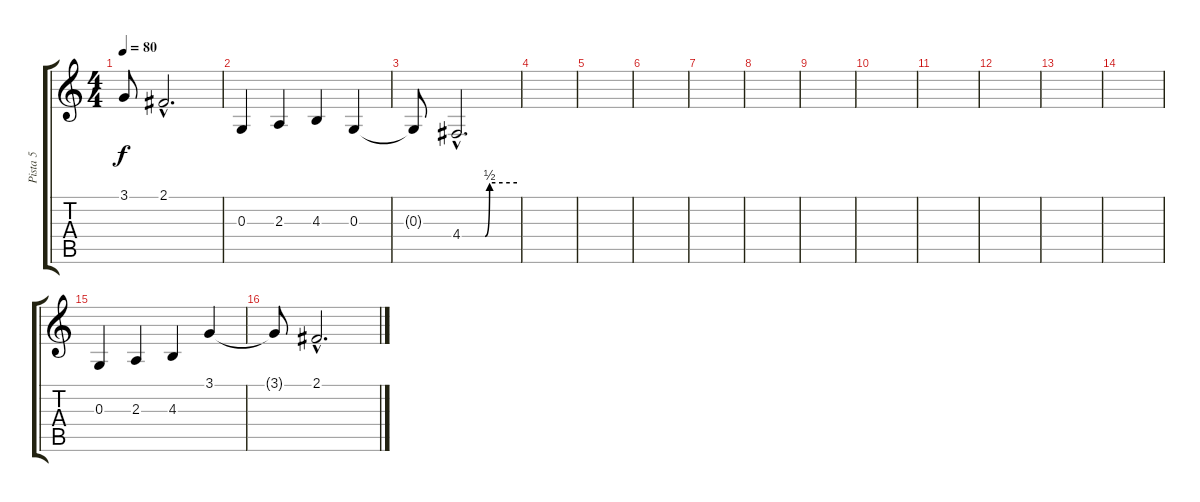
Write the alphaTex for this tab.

\track ("Pista 5" "Pista 5") {instrument altosax}
\staff {score tabs}
\tuning (E4 B3 G3 D3 A2 E2) {hide}
\ts (4 4)
\tempo 80
\clef g2
\ks c
3.1{t}.8{dy f} 2.1{hac}.2{d} |
0.3.4 2.3.4 4.3.4 0.3.4 |
0.3{t}.8 4.4{be (custom 0 0 25 0 30 2 60 2) hac}.2{d} |
|
|
|
|
|
|
|
|
|
|
|
0.3.4 2.3.4 4.3.4 3.1.4 |
3.1{t}.8 2.1{hac}.2{d}
